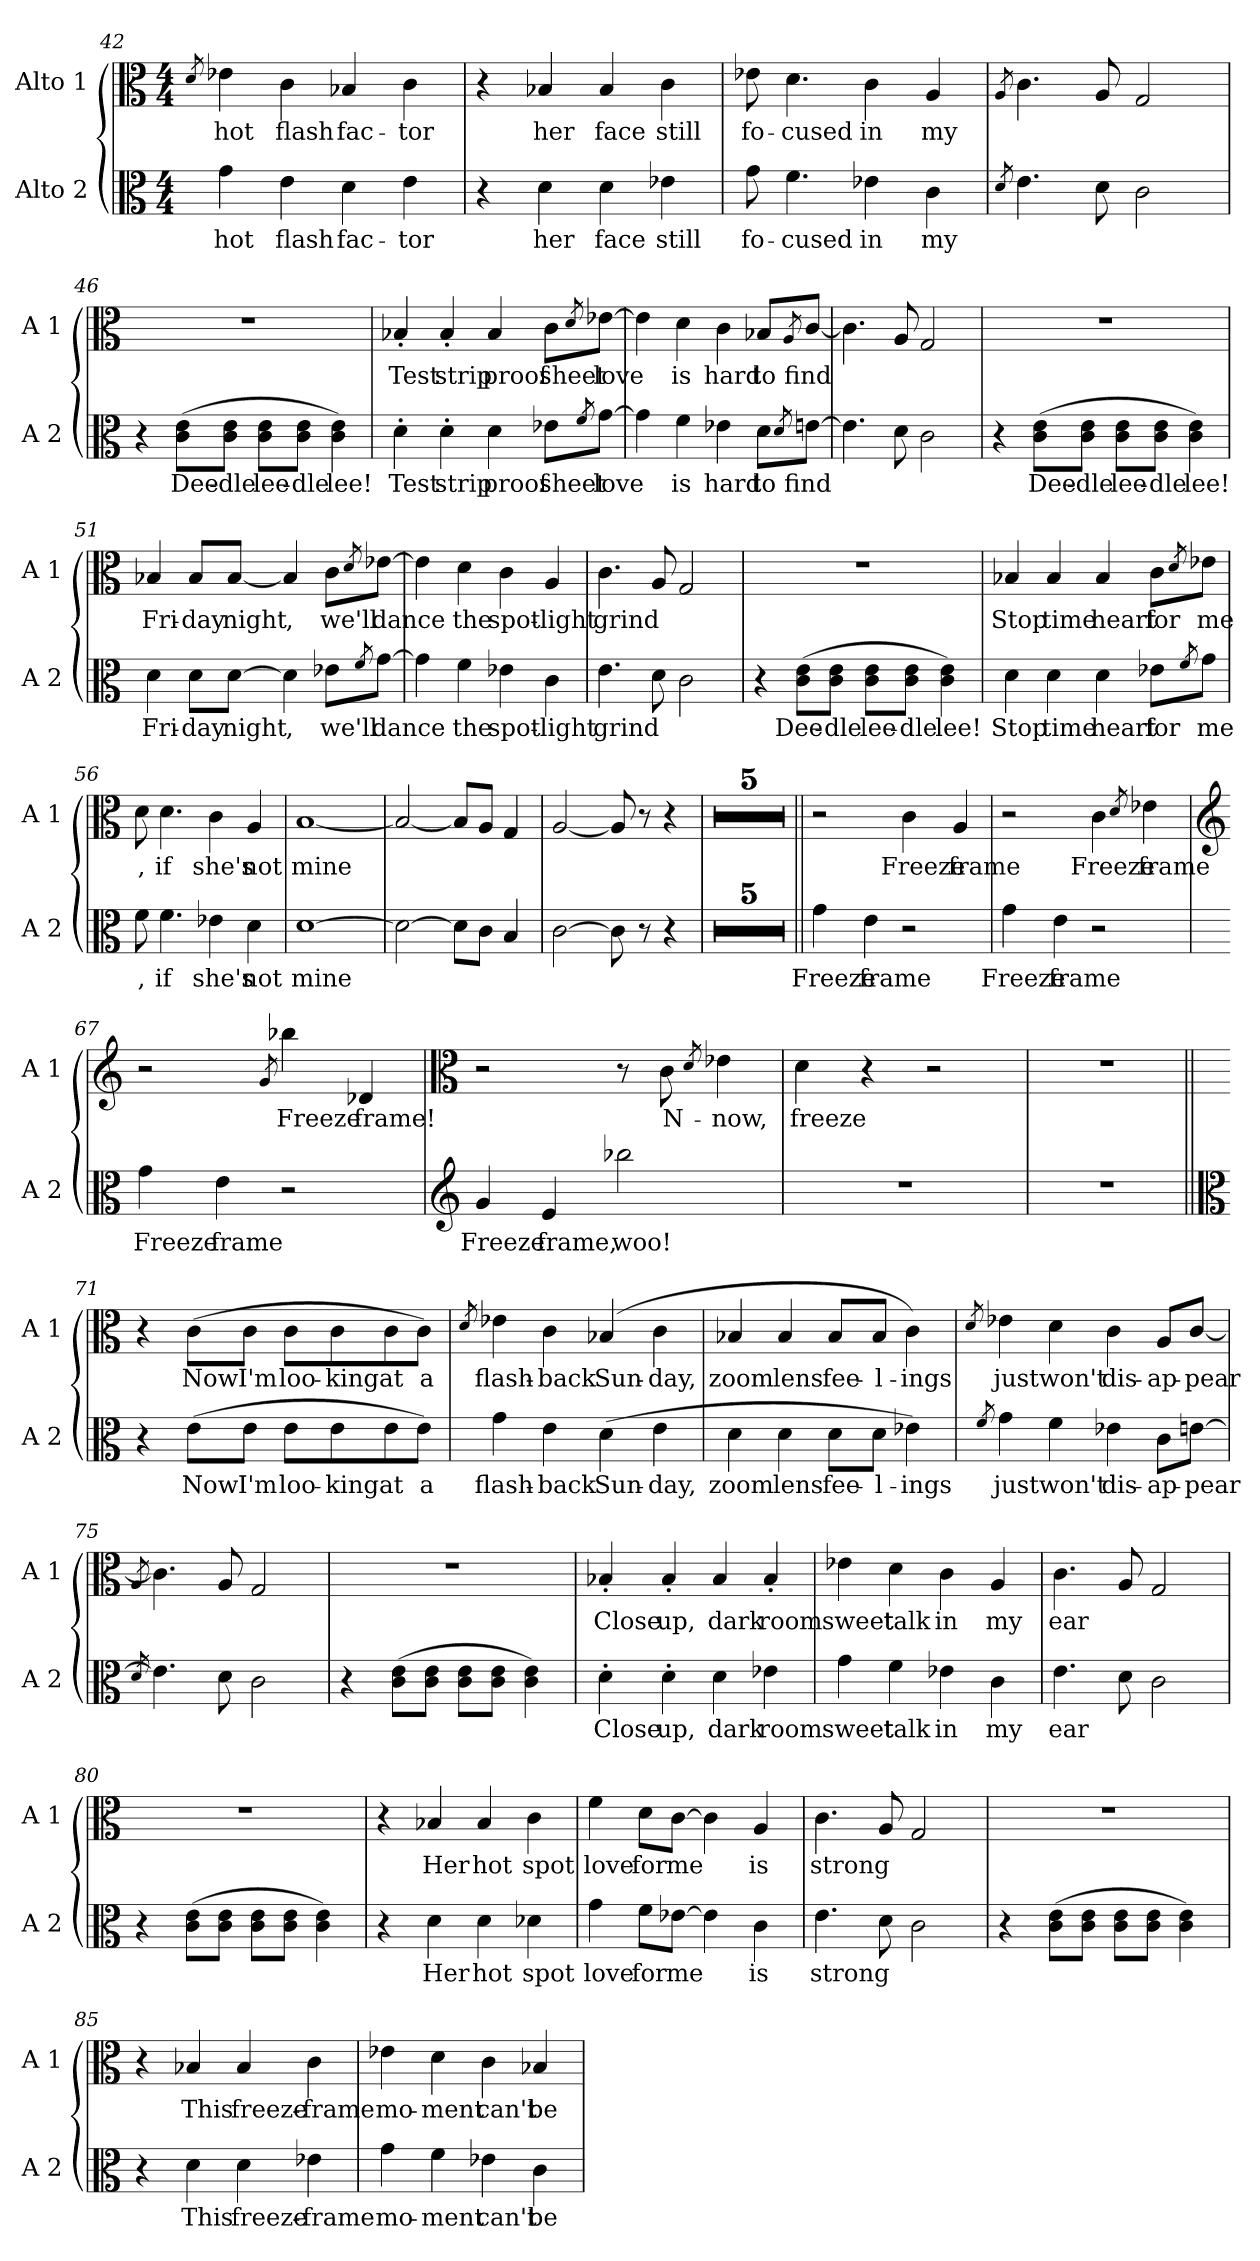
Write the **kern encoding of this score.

**kern	**text	**kern	**text
*part2	*part2	*part1	*part1
*staff2	*staff2	*staff1	*staff1
*I"Alto 2	*	*I"Alto 1	*
*I'A 2	*	*I'A 1	*
*clefC3	*	*clefC3	*
*k[]	*	*k[]	*
*M4/4	*	*M4/4	*
=42	=42	=42	=42
.	.	8qd/	.
!	!LO:LY:b	!	!LO:LY:b
4g\	hot	4e-X\	hot
!	!LO:LY:b	!	!LO:LY:b
4e\	flash	4c\	flash
!	!LO:LY:b	!	!LO:LY:b
4d\	fac-	4B-X/	fac-
!	!LO:LY:b	!	!LO:LY:b
4e\	-tor	4c\	-tor
=43	=43	=43	=43
4r	.	4r	.
!	!LO:LY:b	!	!LO:LY:b
4d\	her	4B-X/	her
!	!LO:LY:b	!	!LO:LY:b
4d\	face	4B-/	face
!	!LO:LY:b	!	!LO:LY:b
4e-X\	still	4c\	still
=44	=44	=44	=44
!	!LO:LY:b	!	!LO:LY:b
8g\	fo-	8e-X\	fo-
!	!LO:LY:b	!	!LO:LY:b
4.f\	-cused	4.d\	-cused
!	!LO:LY:b	!	!LO:LY:b
4e-X\	in	4c\	in
!	!LO:LY:b	!	!LO:LY:b
4c\	my	4A/	my
=45	=45	=45	=45
8qd/	.	8qA/	.
4.e\	.	4.c\	.
8d\	.	8A/	.
!	!LO:LY:b	!	!LO:LY:b
2c\	.	2G/	.
=46	=46	=46	=46
4r	.	1r	.
!	!LO:LY:b	!	!
(>8c\ 8e\L	Dee-	.	.
!	!LO:LY:b	!	!
8c\ 8e\J	-dle	.	.
!	!LO:LY:b	!	!
8c\ 8e\L	lee-	.	.
!	!LO:LY:b	!	!
8c\ 8e\J	-dle	.	.
!	!LO:LY:b	!	!
4c\ 4e\)	lee!	.	.
=47	=47	=47	=47
!	!LO:LY:b	!	!LO:LY:b
4d'\	Test	4B-X'/	Test
!	!LO:LY:b	!	!LO:LY:b
4d'\	strip	4B-'/	strip
!	!LO:LY:b	!	!LO:LY:b
4d\	proof	4B-/	proof
!	!LO:LY:b	!	!LO:LY:b
8e-X\L	sheet	8c\L	sheet
8qf/	.	8qd/	.
!	!LO:LY:b	!	!LO:LY:b
[8g\J	love	[8e-X\J	love
=48	=48	=48	=48
4g\]	.	4e-\]	.
!	!LO:LY:b	!	!LO:LY:b
4f\	is	4d\	is
!	!LO:LY:b	!	!LO:LY:b
4e-X\	hard	4c\	hard
!	!LO:LY:b	!	!LO:LY:b
8d\L	to	8B-X/L	to
8qd/	.	8qA/	.
!	!LO:LY:b	!	!LO:LY:b
[8en\J	find	[8c/J	find
=49	=49	=49	=49
4.e\]	.	4.c\]	.
8d\	.	8A/	.
!	!LO:LY:b	!	!LO:LY:b
2c\	.	2G/	.
=50	=50	=50	=50
4r	.	1r	.
!	!LO:LY:b	!	!
(>8c\ 8e\L	Dee-	.	.
!	!LO:LY:b	!	!
8c\ 8e\J	-dle	.	.
!	!LO:LY:b	!	!
8c\ 8e\L	lee-	.	.
!	!LO:LY:b	!	!
8c\ 8e\J	-dle	.	.
!	!LO:LY:b	!	!
4c\ 4e\)	lee!	.	.
=51	=51	=51	=51
!	!LO:LY:b	!	!LO:LY:b
4d\	Fri-	4B-X/	Fri-
!	!LO:LY:b	!	!LO:LY:b
8d\L	-day	8B-/L	-day
!	!LO:LY:b	!	!LO:LY:b
[8d\J	night	[8B-/J	night
!	!LO:LY:b	!	!LO:LY:b
4d\]	,	4B-/]	,
!	!LO:LY:b	!	!LO:LY:b
8e-X\L	we'll	8c\L	we'll
8qf/	.	8qd/	.
!	!LO:LY:b	!	!LO:LY:b
[8g\J	dance	[8e-X\J	dance
=52	=52	=52	=52
4g\]	.	4e-\]	.
!	!LO:LY:b	!	!LO:LY:b
4f\	the	4d\	the
!	!LO:LY:b	!	!LO:LY:b
4e-X\	spot-	4c\	spot-
!	!LO:LY:b	!	!LO:LY:b
4c\	-light	4A/	-light
=53	=53	=53	=53
!	!LO:LY:b	!	!LO:LY:b
4.e\	grind	4.c\	grind
8d\	.	8A/	.
!	!LO:LY:b	!	!LO:LY:b
2c\	.	2G/	.
=54	=54	=54	=54
4r	.	1r	.
!	!LO:LY:b	!	!
(>8c\ 8e\L	Dee-	.	.
!	!LO:LY:b	!	!
8c\ 8e\J	-dle	.	.
!	!LO:LY:b	!	!
8c\ 8e\L	lee-	.	.
!	!LO:LY:b	!	!
8c\ 8e\J	-dle	.	.
!	!LO:LY:b	!	!
4c\ 4e\)	lee!	.	.
=55	=55	=55	=55
!	!LO:LY:b	!	!LO:LY:b
4d\	Stop	4B-X/	Stop
!	!LO:LY:b	!	!LO:LY:b
4d\	time	4B-/	time
!	!LO:LY:b	!	!LO:LY:b
4d\	heart	4B-/	heart
!	!LO:LY:b	!	!LO:LY:b
8e-X\L	for	8c\L	for
8qf/	.	8qd/	.
!	!LO:LY:b	!	!LO:LY:b
8g\J	me	8e-X\J	me
=56	=56	=56	=56
!	!LO:LY:b	!	!LO:LY:b
8f\	,	8d\	,
!	!LO:LY:b	!	!LO:LY:b
4.f\	if	4.d\	if
!	!LO:LY:b	!	!LO:LY:b
4e-X\	she's	4c\	she's
!	!LO:LY:b	!	!LO:LY:b
4d\	not	4A/	not
=57	=57	=57	=57
!	!LO:LY:b	!	!LO:LY:b
[1d	mine	[1B	mine
=58	=58	=58	=58
2d\_	.	2B/_	.
8d\L]	.	8B/L]	.
8c\J	.	8A/J	.
4B/	.	4G/	.
=59	=59	=59	=59
[2c\	.	[2A/	.
8c\]	.	8A/]	.
8r	.	8r	.
4r	.	4r	.
=60	=60	=60	=60
1r	.	1r	.
=61	=61	=61	=61
1r	.	1r	.
=62	=62	=62	=62
1r	.	1r	.
=63	=63	=63	=63
1r	.	1r	.
=64	=64	=64	=64
1r	.	1r	.
=65||	=65||	=65||	=65||
!LO:N:head=solid	!LO:LY:b	!	!
4g\	Freeze	2r	.
!LO:N:head=solid	!LO:LY:b	!	!
4e\	frame	.	.
!	!	!	!LO:LY:b
2r	.	4c\	Freeze
!	!	!	!LO:LY:b
.	.	4A/	frame
=66	=66	=66	=66
!LO:N:head=solid	!LO:LY:b	!	!
4g\	Freeze	2r	.
!LO:N:head=solid	!LO:LY:b	!	!
4e\	frame	.	.
!	!	!	!LO:LY:b
2r	.	4c\	Freeze
.	.	8qd/	.
!	!	!	!LO:LY:b
.	.	4e-X\	frame
=67	=67	=67	=67
*	*	*clefG2	*
!LO:N:head=solid	!LO:LY:b	!	!
4g\	Freeze	2r	.
!LO:N:head=solid	!LO:LY:b	!	!
4e\	frame	.	.
!	!	!LO:N:head=solid	!
.	.	8qg/	.
!	!	!LO:N:head=solid	!LO:LY:b
2r	.	4bb-X\	Freeze
!	!	!LO:N:head=solid	!LO:LY:b
.	.	4d-X/	frame!
=68	=68	=68	=68
*clefG2	*	*clefC3	*
!LO:N:head=solid	!LO:LY:b	!	!
4g/	Freeze	2r	.
!LO:N:head=solid	!LO:LY:b	!	!
4e/	frame,	.	.
!LO:N:head=open	!LO:LY:b	!	!
2bb-X\	woo!	8r	.
!	!	!LO:N:head=solid	!LO:LY:b
.	.	8c\	N-
!	!	!LO:N:head=solid	!
.	.	8qd/	.
!	!	!LO:N:head=solid	!LO:LY:b
.	.	4e-X\	-now,
=69	=69	=69	=69
!	!	!LO:N:head=solid	!LO:LY:b
1r	.	4d\	freeze
.	.	4r	.
.	.	2r	.
=70	=70	=70	=70
1r	.	1r	.
=71||	=71||	=71||	=71||
*clefC3	*	*	*
4r	.	4r	.
!	!LO:LY:b	!	!LO:LY:b
(>8e\L	Now	(>8c\L	Now
!	!LO:LY:b	!	!LO:LY:b
8e\J	I'm	8c\J	I'm
!	!LO:LY:b	!	!LO:LY:b
8e\L	loo-	8c\L	loo-
!	!LO:LY:b	!	!LO:LY:b
8e\	-king	8c\	-king
!	!LO:LY:b	!	!LO:LY:b
8e\	at	8c\	at
!	!LO:LY:b	!	!LO:LY:b
8e\J)	a	8c\J)	a
=72	=72	=72	=72
.	.	8qd/	.
!	!LO:LY:b	!	!LO:LY:b
4g\	flash-	4e-X\	flash-
!	!LO:LY:b	!	!LO:LY:b
4e\	-back	4c\	-back
!	!LO:LY:b	!	!LO:LY:b
(>4d\	Sun-	(>4B-X/	Sun-
!	!LO:LY:b	!	!LO:LY:b
4e\	-day,	4c\	-day,
=73	=73	=73	=73
!	!LO:LY:b	!	!LO:LY:b
4d\	zoom	4B-X/	zoom
!	!LO:LY:b	!	!LO:LY:b
4d\	lens	4B-/	lens
!	!LO:LY:b	!	!LO:LY:b
8d\L	fee-	8B-/L	fee-
!	!LO:LY:b	!	!LO:LY:b
8d\J	-l-	8B-/J	-l-
!	!LO:LY:b	!	!LO:LY:b
4e-X\)	-ings	4c\)	-ings
=74	=74	=74	=74
8qf/	.	8qd/	.
!	!LO:LY:b	!	!LO:LY:b
4g\	just	4e-X\	just
!	!LO:LY:b	!	!LO:LY:b
4f\	won't	4d\	won't
!	!LO:LY:b	!	!LO:LY:b
4e-X\	dis-	4c\	dis-
!	!LO:LY:b	!	!LO:LY:b
8c\L	-ap-	8A/L	-ap-
!	!LO:LY:b	!	!LO:LY:b
[8en\J	-pear	[8c/J	-pear
=75	=75	=75	=75
8qd/	.	8qA/	.
4.e\]	.	4.c\]	.
8d\	.	8A/	.
!	!LO:LY:b	!	!LO:LY:b
2c\	.	2G/	.
=76	=76	=76	=76
4r	.	1r	.
(>8c\ 8e\L	.	.	.
8c\ 8e\J	.	.	.
8c\ 8e\L	.	.	.
8c\ 8e\J	.	.	.
4c\ 4e\)	.	.	.
=77	=77	=77	=77
!	!LO:LY:b	!	!LO:LY:b
4d'\	Close	4B-X'/	Close
!	!LO:LY:b	!	!LO:LY:b
4d'\	up,	4B-'/	up,
!	!LO:LY:b	!LO:N:head=solid	!LO:LY:b
4d\	dark	4B-/	dark
!	!LO:LY:b	!	!LO:LY:b
4e-X\	room	4B-'/	room
=78	=78	=78	=78
!	!LO:LY:b	!	!LO:LY:b
4g\	sweet	4e-X\	sweet
!	!LO:LY:b	!	!LO:LY:b
4f\	talk	4d\	talk
!	!LO:LY:b	!	!LO:LY:b
4e-X\	in	4c\	in
!	!LO:LY:b	!	!LO:LY:b
4c\	my	4A/	my
=79	=79	=79	=79
!	!LO:LY:b	!	!LO:LY:b
4.e\	ear	4.c\	ear
8d\	.	8A/	.
!	!LO:LY:b	!	!LO:LY:b
2c\	.	2G/	.
=80	=80	=80	=80
4r	.	1r	.
(>8c\ 8e\L	.	.	.
8c\ 8e\J	.	.	.
8c\ 8e\L	.	.	.
8c\ 8e\J	.	.	.
4c\ 4e\)	.	.	.
=81	=81	=81	=81
4r	.	4r	.
!	!LO:LY:b	!	!LO:LY:b
4d\	Her	4B-X/	Her
!	!LO:LY:b	!LO:N:head=solid	!LO:LY:b
4d\	hot	4B-/	hot
!	!LO:LY:b	!LO:N:head=solid	!LO:LY:b
4d-X\	spot	4c\	spot
=82	=82	=82	=82
!	!LO:LY:b	!	!LO:LY:b
4g\	love	4f\	love
!	!LO:LY:b	!	!LO:LY:b
8f\L	for	8d\L	for
!	!LO:LY:b	!	!LO:LY:b
[8e-X\J	me	[8c\J	me
4e-\]	.	4c\]	.
!	!LO:LY:b	!	!LO:LY:b
4c\	is	4A/	is
=83	=83	=83	=83
!	!LO:LY:b	!	!LO:LY:b
4.e\	strong	4.c\	strong
8d\	.	8A/	.
!	!LO:LY:b	!	!LO:LY:b
2c\	.	2G/	.
=84	=84	=84	=84
4r	.	1r	.
(>8c\ 8e\L	.	.	.
8c\ 8e\J	.	.	.
8c\ 8e\L	.	.	.
8c\ 8e\J	.	.	.
4c\ 4e\)	.	.	.
=85	=85	=85	=85
4r	.	4r	.
!	!LO:LY:b	!	!LO:LY:b
4d\	This	4B-X/	This
!	!LO:LY:b	!	!LO:LY:b
4d\	freeze-	4B-/	freeze-
!	!LO:LY:b	!	!LO:LY:b
4e-X\	-frame	4c\	-frame
=86	=86	=86	=86
!	!LO:LY:b	!	!LO:LY:b
4g\	mo-	4e-X\	mo-
!	!LO:LY:b	!	!LO:LY:b
4f\	-ment	4d\	-ment
!	!LO:LY:b	!	!LO:LY:b
4e-X\	can't	4c\	can't
!	!LO:LY:b	!	!LO:LY:b
4c\	be	4B-X/	be
=	=	=	=
*-	*-	*-	*-
